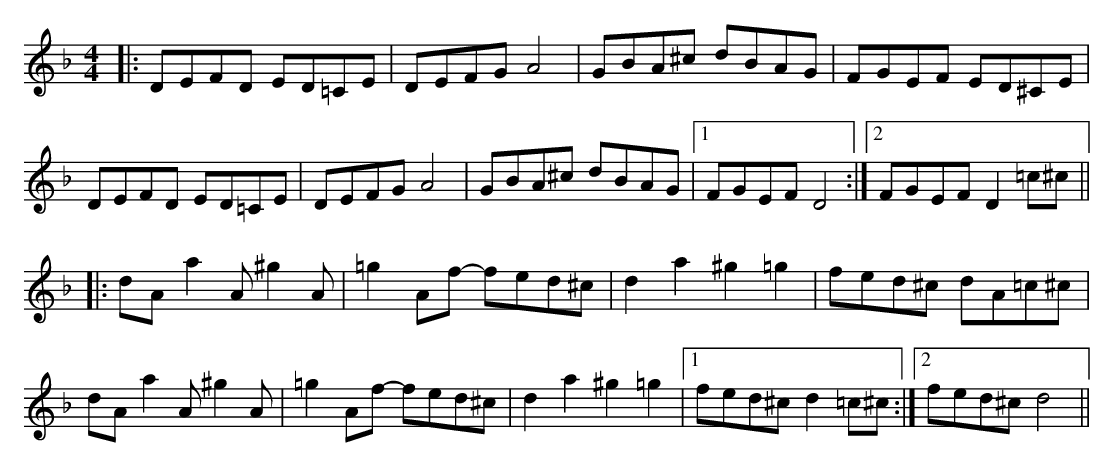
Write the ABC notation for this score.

X:1
M:4/4
K:Dmin
|: DEFD ED=CE | DEFG A4 | GBA^c dBAG | FGEF ED^CE |
DEFD ED=CE | DEFG A4 | GBA^c dBAG |1 FGEF D4 :|2 FGEF D2=c^c ||
|: dAa2 A^g2A | =g2Af- fed^c | d2a2 ^g2=g2 | fed^c dA=c^c |
dAa2 A^g2A | =g2Af- fed^c | d2a2 ^g2=g2 |1 fed^c d2=c^c :|2 fed^c d4 ||
